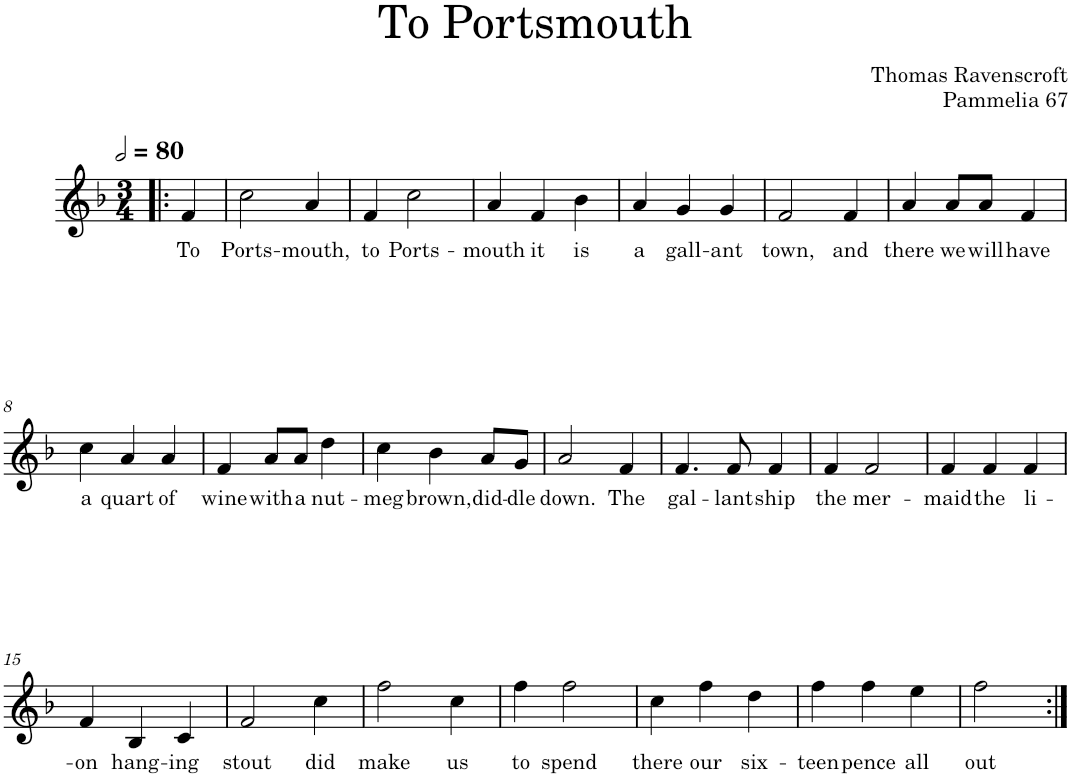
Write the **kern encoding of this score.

**kern	**text
*part1	*part1
*staff1	*staff1
*I"Voice	*
*I'Vo.	*
*clefG2	*
*k[b-]	*
*M3/4	*
*MM160	*
=1!|:	=1!|:
!	!LO:LY:b
4f/	To
=2	=2
!	!LO:LY:b
2cc\	Ports-
!	!LO:LY:b
4a/	-mouth,
=3	=3
!	!LO:LY:b
4f/	to
!	!LO:LY:b
2cc\	Ports-
=4	=4
!	!LO:LY:b
4a/	-mouth
!	!LO:LY:b
4f/	it
!	!LO:LY:b
4b-\	is
=5	=5
!	!LO:LY:b
4a/	a
!	!LO:LY:b
4g/	gall-
!	!LO:LY:b
4g/	-ant
=6	=6
!	!LO:LY:b
2f/	town,
!	!LO:LY:b
4f/	and
=7	=7
!	!LO:LY:b
4a/	there
!	!LO:LY:b
8a/L	we
!	!LO:LY:b
8a/J	will
!	!LO:LY:b
4f/	have
!!LO:LB:g=z
=8	=8
!	!LO:LY:b
4cc\	a
!	!LO:LY:b
4a/	quart
!	!LO:LY:b
4a/	of
=9	=9
!	!LO:LY:b
4f/	wine
!	!LO:LY:b
8a/L	with
!	!LO:LY:b
8a/J	a
!	!LO:LY:b
4dd\	nut-
=10	=10
!	!LO:LY:b
4cc\	-meg
!	!LO:LY:b
4b-\	brown,
!	!LO:LY:b
8a/L	did-
!	!LO:LY:b
8g/J	-dle
=11	=11
!	!LO:LY:b
2a/	down.
!	!LO:LY:b
4f/	The
=12	=12
!	!LO:LY:b
4.f/	gal-
!	!LO:LY:b
8f/	-lant
!	!LO:LY:b
4f/	ship
=13	=13
!	!LO:LY:b
4f/	the
!	!LO:LY:b
2f/	mer-
=14	=14
!	!LO:LY:b
4f/	-maid
!	!LO:LY:b
4f/	the
!	!LO:LY:b
4f/	li-
!!LO:LB:g=z
=15	=15
!	!LO:LY:b
4f/	-on
!	!LO:LY:b
4B-/	hang-
!	!LO:LY:b
4c/	-ing
=16	=16
!	!LO:LY:b
2f/	stout
!	!LO:LY:b
4cc\	did
=17	=17
!	!LO:LY:b
2ff\	make
!	!LO:LY:b
4cc\	us
=18	=18
!	!LO:LY:b
4ff\	to
!	!LO:LY:b
2ff\	spend
=19	=19
!	!LO:LY:b
4cc\	there
!	!LO:LY:b
4ff\	our
!	!LO:LY:b
4dd\	six-
=20	=20
!	!LO:LY:b
4ff\	-teen
!	!LO:LY:b
4ff\	pence
!	!LO:LY:b
4ee\	all
=21	=21
!	!LO:LY:b
2ff\	out
=:|!	=:|!
*-	*-
